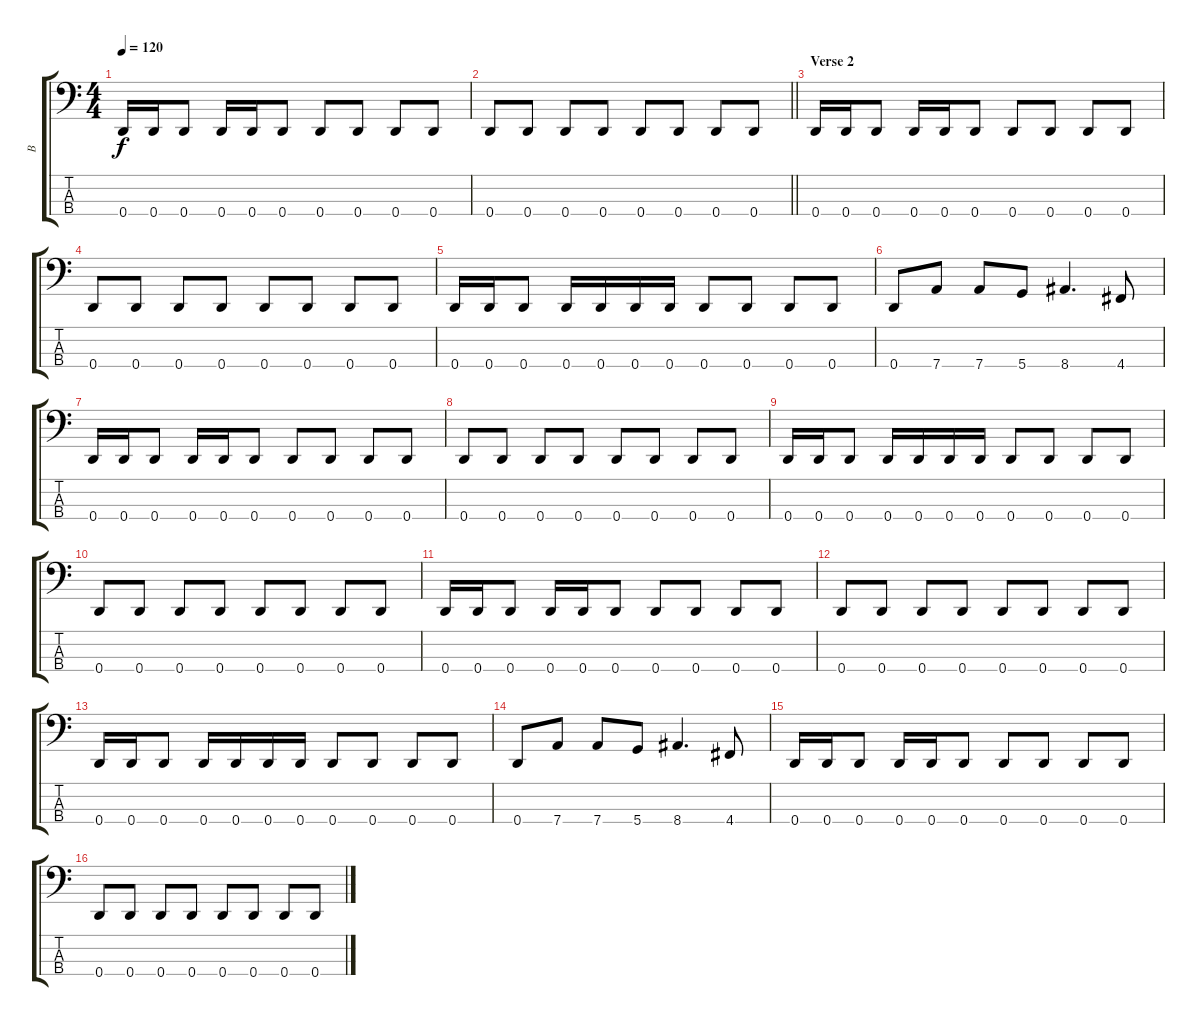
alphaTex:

\track ("B" "B") {instrument electricbassfinger}
\staff {score tabs}
\tuning (G2 D2 A1 D1) {hide}
\ts (4 4)
\tempo 120
\clef f4
\ks c
0.4.16{dy f} 0.4.16 0.4.8 0.4.16 0.4.16 0.4.8 0.4.8 0.4.8 0.4.8 0.4.8 |
\barLineRight lightlight
0.4.8 0.4.8 0.4.8 0.4.8 0.4.8 0.4.8 0.4.8 0.4.8 |
\section ("" "Verse 2")
0.4.16 0.4.16 0.4.8 0.4.16 0.4.16 0.4.8 0.4.8 0.4.8 0.4.8 0.4.8 |
0.4.8 0.4.8 0.4.8 0.4.8 0.4.8 0.4.8 0.4.8 0.4.8 |
0.4.16 0.4.16 0.4.8 0.4.16 0.4.16 0.4.16 0.4.16 0.4.8 0.4.8 0.4.8 0.4.8 |
0.4.8 7.4.8 7.4.8 5.4.8 8.4.4{d} 4.4.8 |
0.4.16 0.4.16 0.4.8 0.4.16 0.4.16 0.4.8 0.4.8 0.4.8 0.4.8 0.4.8 |
0.4.8 0.4.8 0.4.8 0.4.8 0.4.8 0.4.8 0.4.8 0.4.8 |
0.4.16 0.4.16 0.4.8 0.4.16 0.4.16 0.4.16 0.4.16 0.4.8 0.4.8 0.4.8 0.4.8 |
0.4.8 0.4.8 0.4.8 0.4.8 0.4.8 0.4.8 0.4.8 0.4.8 |
0.4.16 0.4.16 0.4.8 0.4.16 0.4.16 0.4.8 0.4.8 0.4.8 0.4.8 0.4.8 |
0.4.8 0.4.8 0.4.8 0.4.8 0.4.8 0.4.8 0.4.8 0.4.8 |
0.4.16 0.4.16 0.4.8 0.4.16 0.4.16 0.4.16 0.4.16 0.4.8 0.4.8 0.4.8 0.4.8 |
0.4.8 7.4.8 7.4.8 5.4.8 8.4.4{d} 4.4.8 |
0.4.16 0.4.16 0.4.8 0.4.16 0.4.16 0.4.8 0.4.8 0.4.8 0.4.8 0.4.8 |
0.4.8 0.4.8 0.4.8 0.4.8 0.4.8 0.4.8 0.4.8 0.4.8
